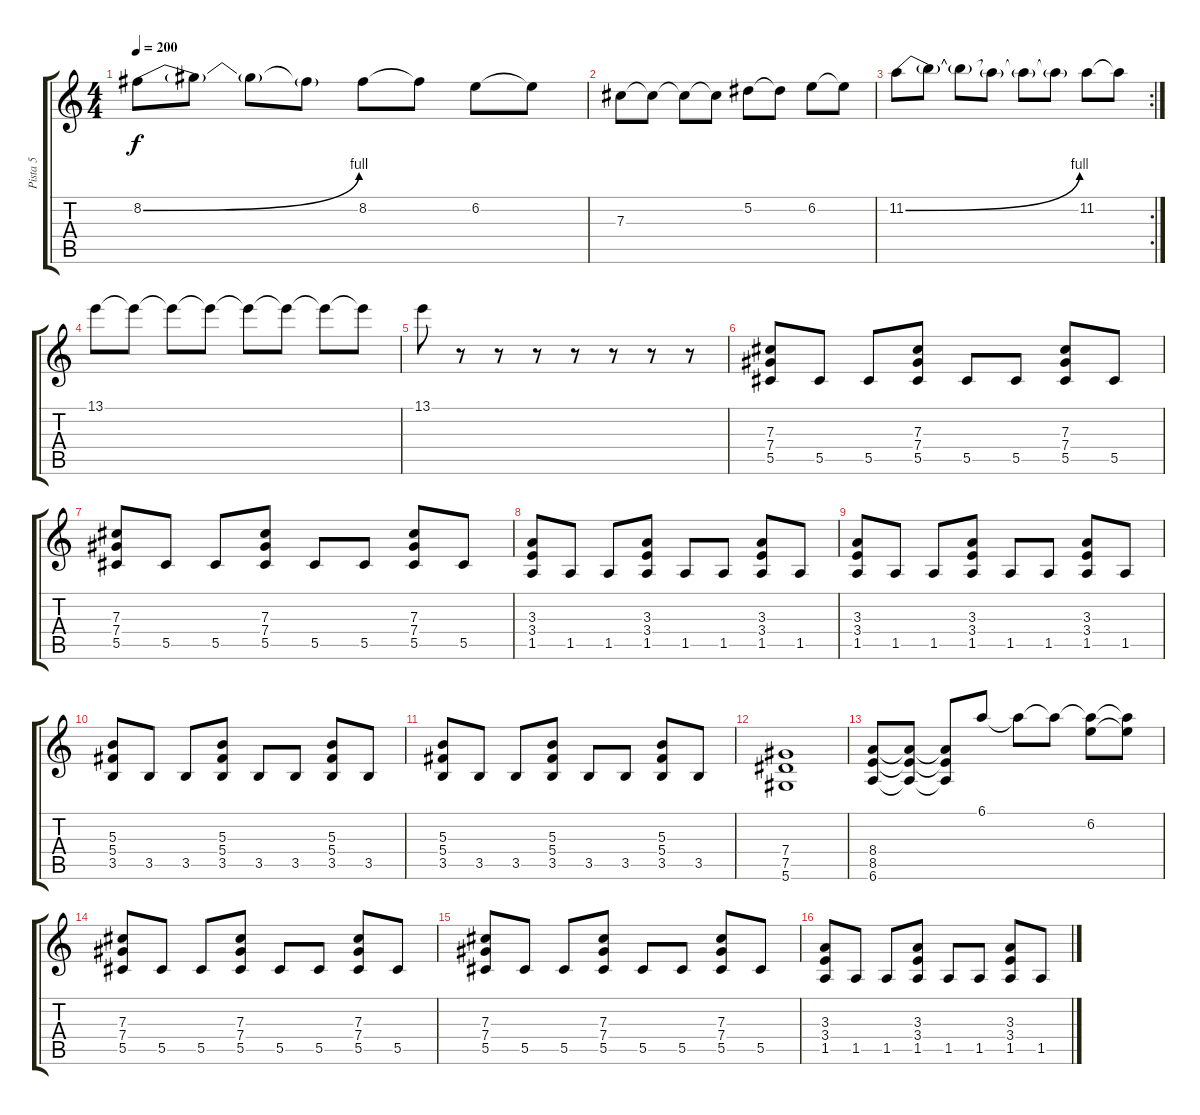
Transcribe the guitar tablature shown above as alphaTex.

\track ("Pista 5" "Pista 5") {instrument distortionguitar}
\staff {score tabs}
\tuning (Eb4 Bb3 Gb3 Db3 Ab2 Eb2) {hide}
\ts (4 4)
\tempo 200
\clef g2
\ks c
8.2{be (bend 0 0 60 4)}.8{dy f} 8.2{t}.8 8.2{t}.8 8.2{t}.8 8.2.8 8.2{t}.8 6.2.8 6.2{t}.8 |
7.3.8 7.3{t}.8 7.3{t}.8 7.3{t}.8 5.2.8 5.2{t}.8 6.2.8 6.2{t}.8 |
\rc 2
11.2{be (bend 0 0 60 4)}.8 11.2{t}.8 11.2{t}.8 11.2{t}.8 11.2{t}.8 11.2{t}.8 11.2.8 11.2{t}.8 |
13.1.8 13.1{t}.8 13.1{t}.8 13.1{t}.8 13.1{t}.8 13.1{t}.8 13.1{t}.8 13.1{t}.8 |
13.1.8 r.8 r.8 r.8 r.8 r.8 r.8 r.8 |
(7.3 7.4 5.5).8 5.5.8 5.5.8 (7.3 7.4 5.5).8 5.5.8 5.5.8 (7.3 7.4 5.5).8 5.5.8 |
(7.3 7.4 5.5).8 5.5.8 5.5.8 (7.3 7.4 5.5).8 5.5.8 5.5.8 (7.3 7.4 5.5).8 5.5.8 |
(3.3 3.4 1.5).8 1.5.8 1.5.8 (3.3 3.4 1.5).8 1.5.8 1.5.8 (3.3 3.4 1.5).8 1.5.8 |
(3.3 3.4 1.5).8 1.5.8 1.5.8 (3.3 3.4 1.5).8 1.5.8 1.5.8 (3.3 3.4 1.5).8 1.5.8 |
(5.3 5.4 3.5).8 3.5.8 3.5.8 (5.3 5.4 3.5).8 3.5.8 3.5.8 (5.3 5.4 3.5).8 3.5.8 |
(5.3 5.4 3.5).8 3.5.8 3.5.8 (5.3 5.4 3.5).8 3.5.8 3.5.8 (5.3 5.4 3.5).8 3.5.8 |
(7.4 7.5 5.6).1 |
(8.4 8.5 6.6).8 (8.4{t} 8.5{t} 6.6{t}).8 (8.4{t} 8.5{t} 6.6{t}).8 6.1.8 6.1{t}.8 6.1{t}.8 (6.1{t} 6.2).8 (6.1{t} 6.2{t}).8 |
(7.3 7.4 5.5).8 5.5.8 5.5.8 (7.3 7.4 5.5).8 5.5.8 5.5.8 (7.3 7.4 5.5).8 5.5.8 |
(7.3 7.4 5.5).8 5.5.8 5.5.8 (7.3 7.4 5.5).8 5.5.8 5.5.8 (7.3 7.4 5.5).8 5.5.8 |
(3.3 3.4 1.5).8 1.5.8 1.5.8 (3.3 3.4 1.5).8 1.5.8 1.5.8 (3.3 3.4 1.5).8 1.5.8
